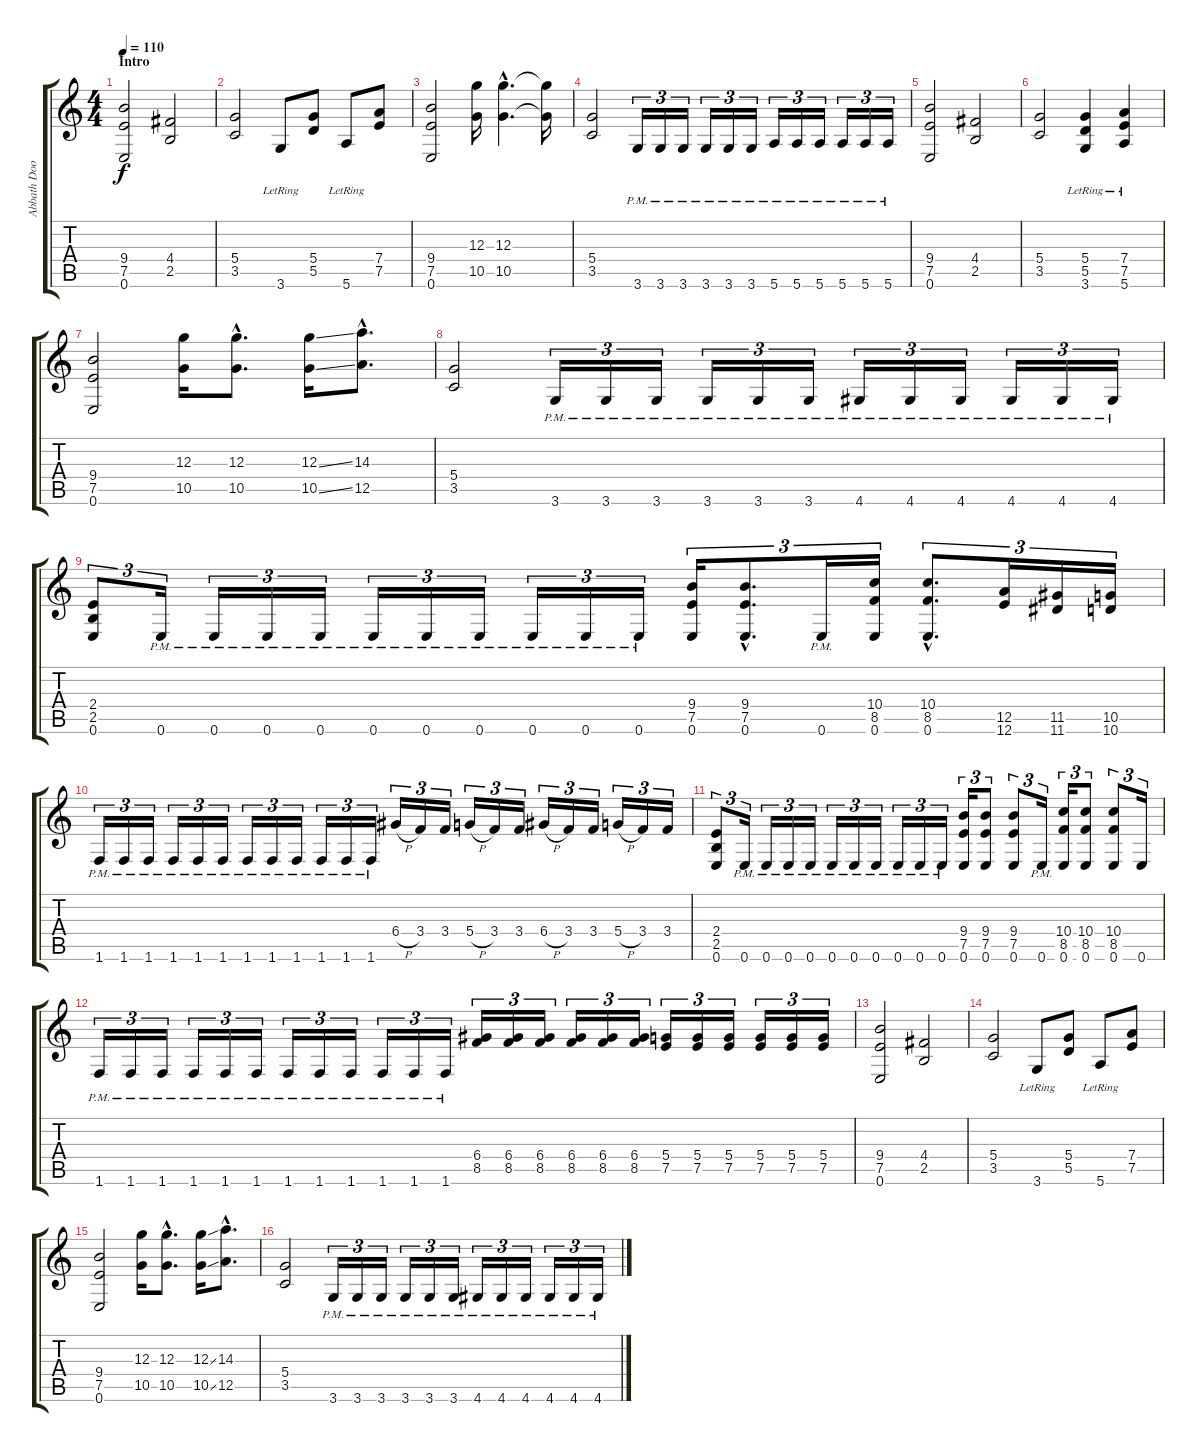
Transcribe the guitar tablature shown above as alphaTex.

\track ("Abbath Doom Occulta (Guitar)" "Abbath Doo") {instrument distortionguitar}
\staff {score tabs}
\tuning (E4 B3 G3 D3 A2 E2) {hide}
\ts (4 4)
\section ("" "Intro")
\tempo 110
\clef g2
\ks c
(9.4 7.5 0.6).2{dy f instrument distortionguitar} (4.4 2.5).2 |
(5.4 3.5).2 3.6{lr}.8 (5.4 5.5).8 5.6{lr}.8 (7.4 7.5).8 |
(9.4 7.5 0.6).2 (12.3 10.5).16 (12.3{hac} 10.5{hac}).4{d} (12.3{t} 10.5{t}).16 |
(5.4 3.5).2 3.6{pm}.16{tu (3 2)} 3.6{pm}.16{tu (3 2)} 3.6{pm}.16{tu (3 2)} 3.6{pm}.16{tu (3 2)} 3.6{pm}.16{tu (3 2)} 3.6{pm}.16{tu (3 2)} 5.6{pm}.16{tu (3 2)} 5.6{pm}.16{tu (3 2)} 5.6{pm}.16{tu (3 2)} 5.6{pm}.16{tu (3 2)} 5.6{pm}.16{tu (3 2)} 5.6{pm}.16{tu (3 2)} |
(9.4 7.5 0.6).2 (4.4 2.5).2 |
(5.4 3.5).2 (5.4 5.5 3.6{lr}).4 (7.4 7.5 5.6{lr}).4 |
(9.4 7.5 0.6).2 (12.3 10.5).16 (12.3{hac} 10.5{hac}).8{d} (12.3{ss} 10.5{ss}).16 (14.3{hac} 12.5{hac}).8{d} |
(5.4 3.5).2 3.6{pm}.16{tu (3 2)} 3.6{pm}.16{tu (3 2)} 3.6{pm}.16{tu (3 2)} 3.6{pm}.16{tu (3 2)} 3.6{pm}.16{tu (3 2)} 3.6{pm}.16{tu (3 2)} 4.6{pm}.16{tu (3 2)} 4.6{pm}.16{tu (3 2)} 4.6{pm}.16{tu (3 2)} 4.6{pm}.16{tu (3 2)} 4.6{pm}.16{tu (3 2)} 4.6{pm}.16{tu (3 2)} |
(2.4 2.5 0.6).8{tu (3 2)} 0.6{pm}.16{tu (3 2)} 0.6{pm}.16{tu (3 2)} 0.6{pm}.16{tu (3 2)} 0.6{pm}.16{tu (3 2)} 0.6{pm}.16{tu (3 2)} 0.6{pm}.16{tu (3 2)} 0.6{pm}.16{tu (3 2)} 0.6{pm}.16{tu (3 2)} 0.6{pm}.16{tu (3 2)} 0.6{pm}.16{tu (3 2)} (9.4 7.5 0.6).16{tu (3 2)} (9.4{hac} 7.5{hac} 0.6{hac}).8{d tu (3 2)} 0.6{pm}.16{tu (3 2)} (10.4 8.5 0.6).16{tu (3 2)} (10.4{hac} 8.5{hac} 0.6{hac}).8{d tu (3 2)} (12.5 12.6).16{tu (3 2) instrument guitarfretnoise} (11.5 11.6).16{tu (3 2)} (10.5 10.6).16{tu (3 2)} |
1.6{pm}.16{tu (3 2) instrument distortionguitar} 1.6{pm}.16{tu (3 2)} 1.6{pm}.16{tu (3 2)} 1.6{pm}.16{tu (3 2)} 1.6{pm}.16{tu (3 2)} 1.6{pm}.16{tu (3 2)} 1.6{pm}.16{tu (3 2)} 1.6{pm}.16{tu (3 2)} 1.6{pm}.16{tu (3 2)} 1.6{pm}.16{tu (3 2)} 1.6{pm}.16{tu (3 2)} 1.6{pm}.16{tu (3 2)} 6.4{h}.16{tu (3 2)} 3.4.16{tu (3 2)} 3.4.16{tu (3 2)} 5.4{h}.16{tu (3 2)} 3.4.16{tu (3 2)} 3.4.16{tu (3 2)} 6.4{h}.16{tu (3 2)} 3.4.16{tu (3 2)} 3.4.16{tu (3 2)} 5.4{h}.16{tu (3 2)} 3.4.16{tu (3 2)} 3.4.16{tu (3 2)} |
(2.4 2.5 0.6).8{tu (3 2)} 0.6{pm}.16{tu (3 2)} 0.6{pm}.16{tu (3 2)} 0.6{pm}.16{tu (3 2)} 0.6{pm}.16{tu (3 2)} 0.6{pm}.16{tu (3 2)} 0.6{pm}.16{tu (3 2)} 0.6{pm}.16{tu (3 2)} 0.6{pm}.16{tu (3 2)} 0.6{pm}.16{tu (3 2)} 0.6{pm}.16{tu (3 2)} (9.4 7.5 0.6).16{tu (3 2)} (9.4 7.5 0.6).8{tu (3 2)} (9.4 7.5 0.6).8{tu (3 2)} 0.6{pm}.16{tu (3 2)} (10.4 8.5 0.6).16{tu (3 2)} (10.4 8.5 0.6).8{tu (3 2)} (10.4 8.5 0.6).8{tu (3 2)} 0.6.16{tu (3 2)} |
1.6{pm}.16{tu (3 2)} 1.6{pm}.16{tu (3 2)} 1.6{pm}.16{tu (3 2)} 1.6{pm}.16{tu (3 2)} 1.6{pm}.16{tu (3 2)} 1.6{pm}.16{tu (3 2)} 1.6{pm}.16{tu (3 2)} 1.6{pm}.16{tu (3 2)} 1.6{pm}.16{tu (3 2)} 1.6{pm}.16{tu (3 2)} 1.6{pm}.16{tu (3 2)} 1.6{pm}.16{tu (3 2)} (6.4 8.5).16{tu (3 2)} (6.4 8.5).16{tu (3 2)} (6.4 8.5).16{tu (3 2)} (6.4 8.5).16{tu (3 2)} (6.4 8.5).16{tu (3 2)} (6.4 8.5).16{tu (3 2)} (5.4 7.5).16{tu (3 2)} (5.4 7.5).16{tu (3 2)} (5.4 7.5).16{tu (3 2)} (5.4 7.5).16{tu (3 2)} (5.4 7.5).16{tu (3 2)} (5.4 7.5).16{tu (3 2)} |
(9.4 7.5 0.6).2 (4.4 2.5).2 |
(5.4 3.5).2 3.6{lr}.8 (5.4 5.5).8 5.6{lr}.8 (7.4 7.5).8 |
(9.4 7.5 0.6).2 (12.3 10.5).16 (12.3{hac} 10.5{hac}).8{d} (12.3{ss} 10.5{ss}).16 (14.3{hac} 12.5{hac}).8{d} |
(5.4 3.5).2 3.6{pm}.16{tu (3 2)} 3.6{pm}.16{tu (3 2)} 3.6{pm}.16{tu (3 2)} 3.6{pm}.16{tu (3 2)} 3.6{pm}.16{tu (3 2)} 3.6{pm}.16{tu (3 2)} 4.6{pm}.16{tu (3 2)} 4.6{pm}.16{tu (3 2)} 4.6{pm}.16{tu (3 2)} 4.6{pm}.16{tu (3 2)} 4.6{pm}.16{tu (3 2)} 4.6{pm}.16{tu (3 2)}
